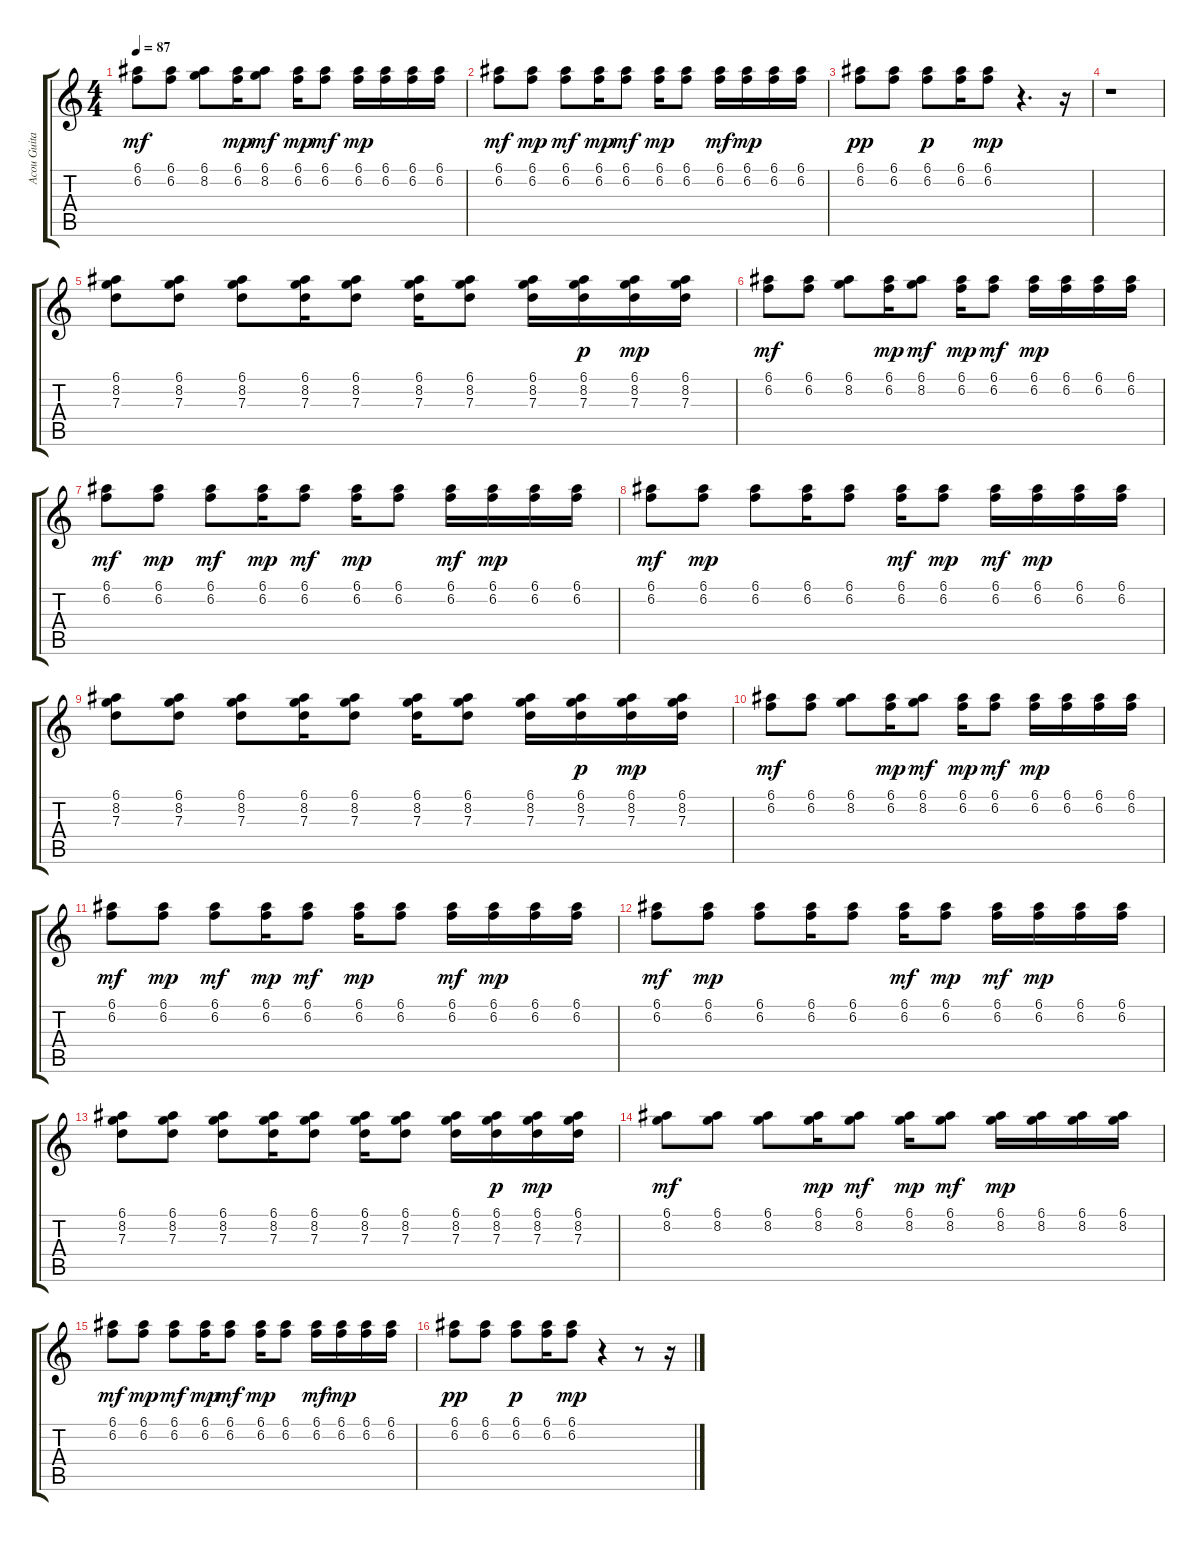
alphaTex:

\track ("Acou Guita" "Acou Guita") {instrument acousticguitarsteel}
\staff {score tabs}
\tuning (E4 B3 G3 D3 A2 E2) {hide}
\ts (4 4)
\tempo 87
\clef g2
\ks c
(6.1 6.2).8{dy mf} (6.1 6.2).8 (6.1 8.2).8 (6.1 6.2).16{dy mp} (6.1 8.2).8{dy mf} (6.1 6.2).16{dy mp} (6.1 6.2).8{dy mf} (6.1 6.2).16{dy mp} (6.1 6.2).16 (6.1 6.2).16 (6.1 6.2).16 |
(6.1 6.2).8{dy mf} (6.1 6.2).8{dy mp} (6.1 6.2).8{dy mf} (6.1 6.2).16{dy mp} (6.1 6.2).8{dy mf} (6.1 6.2).16{dy mp} (6.1 6.2).8 (6.1 6.2).16{dy mf} (6.1 6.2).16{dy mp} (6.1 6.2).16 (6.1 6.2).16 |
(6.1 6.2).8{dy pp} (6.1 6.2).8 (6.1 6.2).8{dy p} (6.1 6.2).16 (6.1 6.2).8{dy mp} r.4{d} r.16 |
r.1 |
(6.1 8.2 7.3).8 (6.1 8.2 7.3).8 (6.1 8.2 7.3).8 (6.1 8.2 7.3).16 (6.1 8.2 7.3).8 (6.1 8.2 7.3).16 (6.1 8.2 7.3).8 (6.1 8.2 7.3).16 (6.1 8.2 7.3).16{dy p} (6.1 8.2 7.3).16{dy mp} (6.1 8.2 7.3).16 |
(6.1 6.2).8{dy mf} (6.1 6.2).8 (6.1 8.2).8 (6.1 6.2).16{dy mp} (6.1 8.2).8{dy mf} (6.1 6.2).16{dy mp} (6.1 6.2).8{dy mf} (6.1 6.2).16{dy mp} (6.1 6.2).16 (6.1 6.2).16 (6.1 6.2).16 |
(6.1 6.2).8{dy mf} (6.1 6.2).8{dy mp} (6.1 6.2).8{dy mf} (6.1 6.2).16{dy mp} (6.1 6.2).8{dy mf} (6.1 6.2).16{dy mp} (6.1 6.2).8 (6.1 6.2).16{dy mf} (6.1 6.2).16{dy mp} (6.1 6.2).16 (6.1 6.2).16 |
(6.1 6.2).8{dy mf} (6.1 6.2).8{dy mp} (6.1 6.2).8 (6.1 6.2).16 (6.1 6.2).8 (6.1 6.2).16{dy mf} (6.1 6.2).8{dy mp} (6.1 6.2).16{dy mf} (6.1 6.2).16{dy mp} (6.1 6.2).16 (6.1 6.2).16 |
(6.1 8.2 7.3).8 (6.1 8.2 7.3).8 (6.1 8.2 7.3).8 (6.1 8.2 7.3).16 (6.1 8.2 7.3).8 (6.1 8.2 7.3).16 (6.1 8.2 7.3).8 (6.1 8.2 7.3).16 (6.1 8.2 7.3).16{dy p} (6.1 8.2 7.3).16{dy mp} (6.1 8.2 7.3).16 |
(6.1 6.2).8{dy mf} (6.1 6.2).8 (6.1 8.2).8 (6.1 6.2).16{dy mp} (6.1 8.2).8{dy mf} (6.1 6.2).16{dy mp} (6.1 6.2).8{dy mf} (6.1 6.2).16{dy mp} (6.1 6.2).16 (6.1 6.2).16 (6.1 6.2).16 |
(6.1 6.2).8{dy mf} (6.1 6.2).8{dy mp} (6.1 6.2).8{dy mf} (6.1 6.2).16{dy mp} (6.1 6.2).8{dy mf} (6.1 6.2).16{dy mp} (6.1 6.2).8 (6.1 6.2).16{dy mf} (6.1 6.2).16{dy mp} (6.1 6.2).16 (6.1 6.2).16 |
(6.1 6.2).8{dy mf} (6.1 6.2).8{dy mp} (6.1 6.2).8 (6.1 6.2).16 (6.1 6.2).8 (6.1 6.2).16{dy mf} (6.1 6.2).8{dy mp} (6.1 6.2).16{dy mf} (6.1 6.2).16{dy mp} (6.1 6.2).16 (6.1 6.2).16 |
(6.1 8.2 7.3).8 (6.1 8.2 7.3).8 (6.1 8.2 7.3).8 (6.1 8.2 7.3).16 (6.1 8.2 7.3).8 (6.1 8.2 7.3).16 (6.1 8.2 7.3).8 (6.1 8.2 7.3).16 (6.1 8.2 7.3).16{dy p} (6.1 8.2 7.3).16{dy mp} (6.1 8.2 7.3).16 |
(6.1 8.2).8{dy mf} (6.1 8.2).8 (6.1 8.2).8 (6.1 8.2).16{dy mp} (6.1 8.2).8{dy mf} (6.1 8.2).16{dy mp} (6.1 8.2).8{dy mf} (6.1 8.2).16{dy mp} (6.1 8.2).16 (6.1 8.2).16 (6.1 8.2).16 |
(6.1 6.2).8{dy mf} (6.1 6.2).8{dy mp} (6.1 6.2).8{dy mf} (6.1 6.2).16{dy mp} (6.1 6.2).8{dy mf} (6.1 6.2).16{dy mp} (6.1 6.2).8 (6.1 6.2).16{dy mf} (6.1 6.2).16{dy mp} (6.1 6.2).16 (6.1 6.2).16 |
(6.1 6.2).8{dy pp} (6.1 6.2).8 (6.1 6.2).8{dy p} (6.1 6.2).16 (6.1 6.2).8{dy mp} r.4 r.8 r.16
